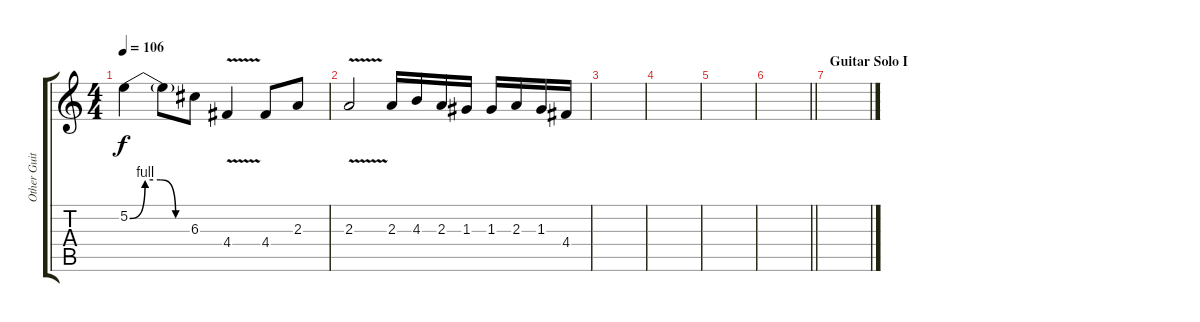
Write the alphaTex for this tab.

\track ("Other Guitar" "Other Guit") {instrument distortionguitar}
\staff {score tabs}
\tuning (E4 B3 G3 D3 A2 E2) {hide}
\ts (4 4)
\tempo 106
\clef g2
\ks c
5.2{be (custom 0 0 15 4 30 4 45 0 60 0)}.4{dy f} 5.2{t}.8 6.3.8 4.4{v}.4 4.4.8 2.3.8 |
2.3{v}.2 2.3.16 4.3.16 2.3.16 1.3.16 1.3.16 2.3.16 1.3.16 4.4.16 |
|
|
|
\barLineRight lightlight
|
\section ("" "Guitar Solo I")
